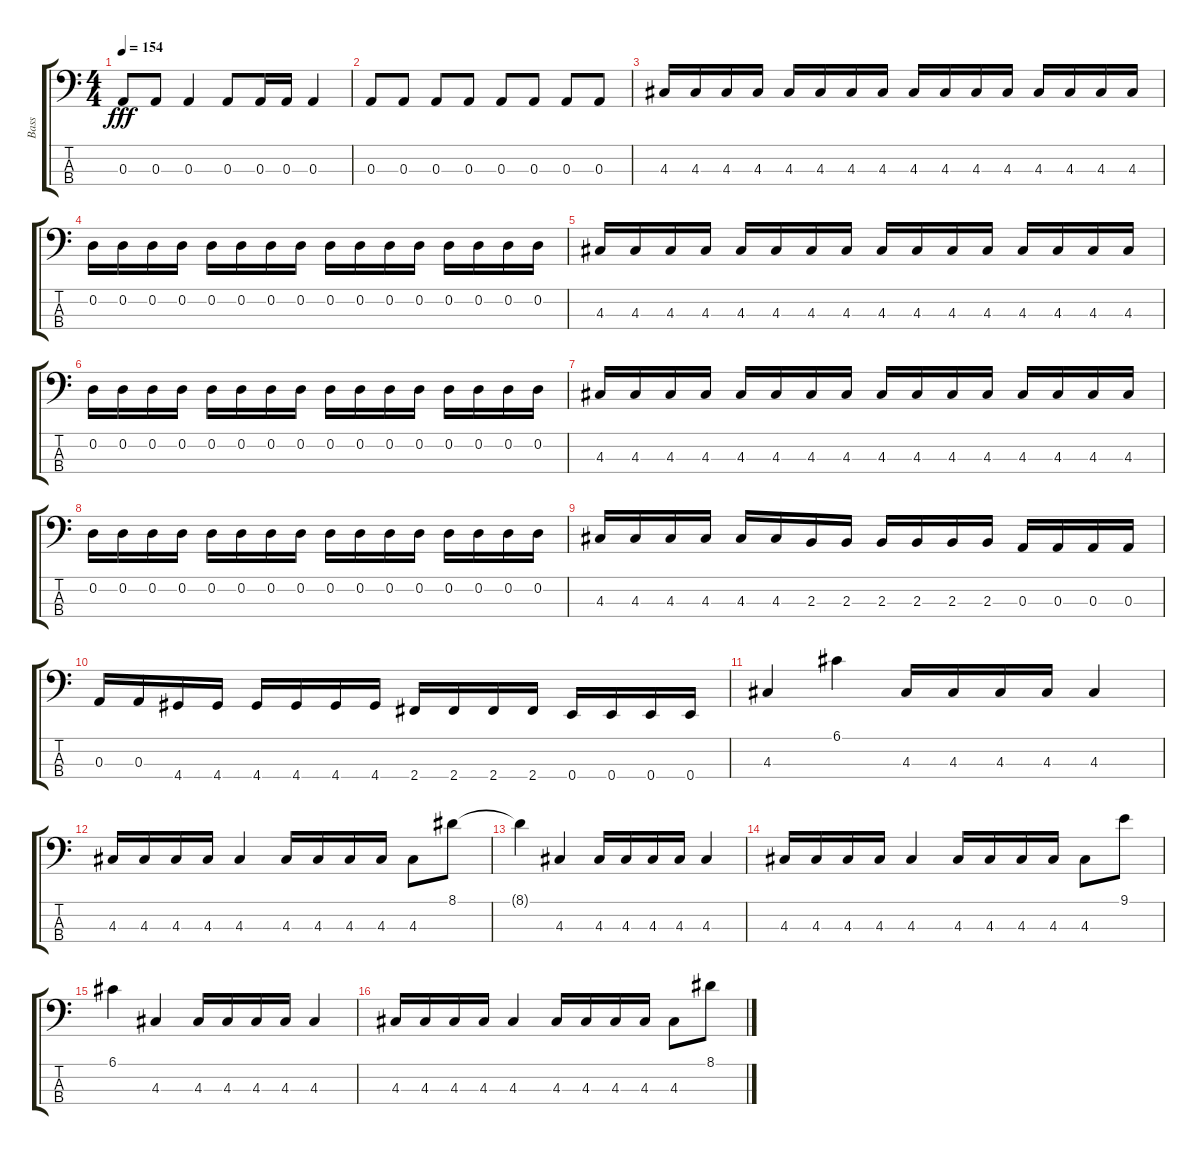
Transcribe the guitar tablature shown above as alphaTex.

\track ("Bass" "Bass") {instrument slapbass1}
\staff {score tabs}
\tuning (G2 D2 A1 E1) {hide}
\ts (4 4)
\tempo 154
\clef f4
\ks c
0.3{t}.8{dy fff} 0.3.8 0.3.4 0.3.8 0.3.16 0.3.16 0.3.4 |
0.3.8 0.3.8 0.3.8 0.3.8 0.3.8 0.3.8 0.3.8 0.3.8 |
4.3.16 4.3.16 4.3.16 4.3.16 4.3.16 4.3.16 4.3.16 4.3.16 4.3.16 4.3.16 4.3.16 4.3.16 4.3.16 4.3.16 4.3.16 4.3.16 |
0.2.16 0.2.16 0.2.16 0.2.16 0.2.16 0.2.16 0.2.16 0.2.16 0.2.16 0.2.16 0.2.16 0.2.16 0.2.16 0.2.16 0.2.16 0.2.16 |
4.3.16 4.3.16 4.3.16 4.3.16 4.3.16 4.3.16 4.3.16 4.3.16 4.3.16 4.3.16 4.3.16 4.3.16 4.3.16 4.3.16 4.3.16 4.3.16 |
0.2.16 0.2.16 0.2.16 0.2.16 0.2.16 0.2.16 0.2.16 0.2.16 0.2.16 0.2.16 0.2.16 0.2.16 0.2.16 0.2.16 0.2.16 0.2.16 |
4.3.16 4.3.16 4.3.16 4.3.16 4.3.16 4.3.16 4.3.16 4.3.16 4.3.16 4.3.16 4.3.16 4.3.16 4.3.16 4.3.16 4.3.16 4.3.16 |
0.2.16 0.2.16 0.2.16 0.2.16 0.2.16 0.2.16 0.2.16 0.2.16 0.2.16 0.2.16 0.2.16 0.2.16 0.2.16 0.2.16 0.2.16 0.2.16 |
4.3.16 4.3.16 4.3.16 4.3.16 4.3.16 4.3.16 2.3.16 2.3.16 2.3.16 2.3.16 2.3.16 2.3.16 0.3.16 0.3.16 0.3.16 0.3.16 |
0.3.16 0.3.16 4.4.16 4.4.16 4.4.16 4.4.16 4.4.16 4.4.16 2.4.16 2.4.16 2.4.16 2.4.16 0.4.16 0.4.16 0.4.16 0.4.16 |
4.3.4 6.1.4 4.3.16 4.3.16 4.3.16 4.3.16 4.3.4 |
4.3.16 4.3.16 4.3.16 4.3.16 4.3.4 4.3.16 4.3.16 4.3.16 4.3.16 4.3.8 8.1.8 |
8.1{t}.4 4.3.4 4.3.16 4.3.16 4.3.16 4.3.16 4.3.4 |
4.3.16 4.3.16 4.3.16 4.3.16 4.3.4 4.3.16 4.3.16 4.3.16 4.3.16 4.3.8 9.1.8 |
6.1.4 4.3.4 4.3.16 4.3.16 4.3.16 4.3.16 4.3.4 |
4.3.16 4.3.16 4.3.16 4.3.16 4.3.4 4.3.16 4.3.16 4.3.16 4.3.16 4.3.8 8.1.8
